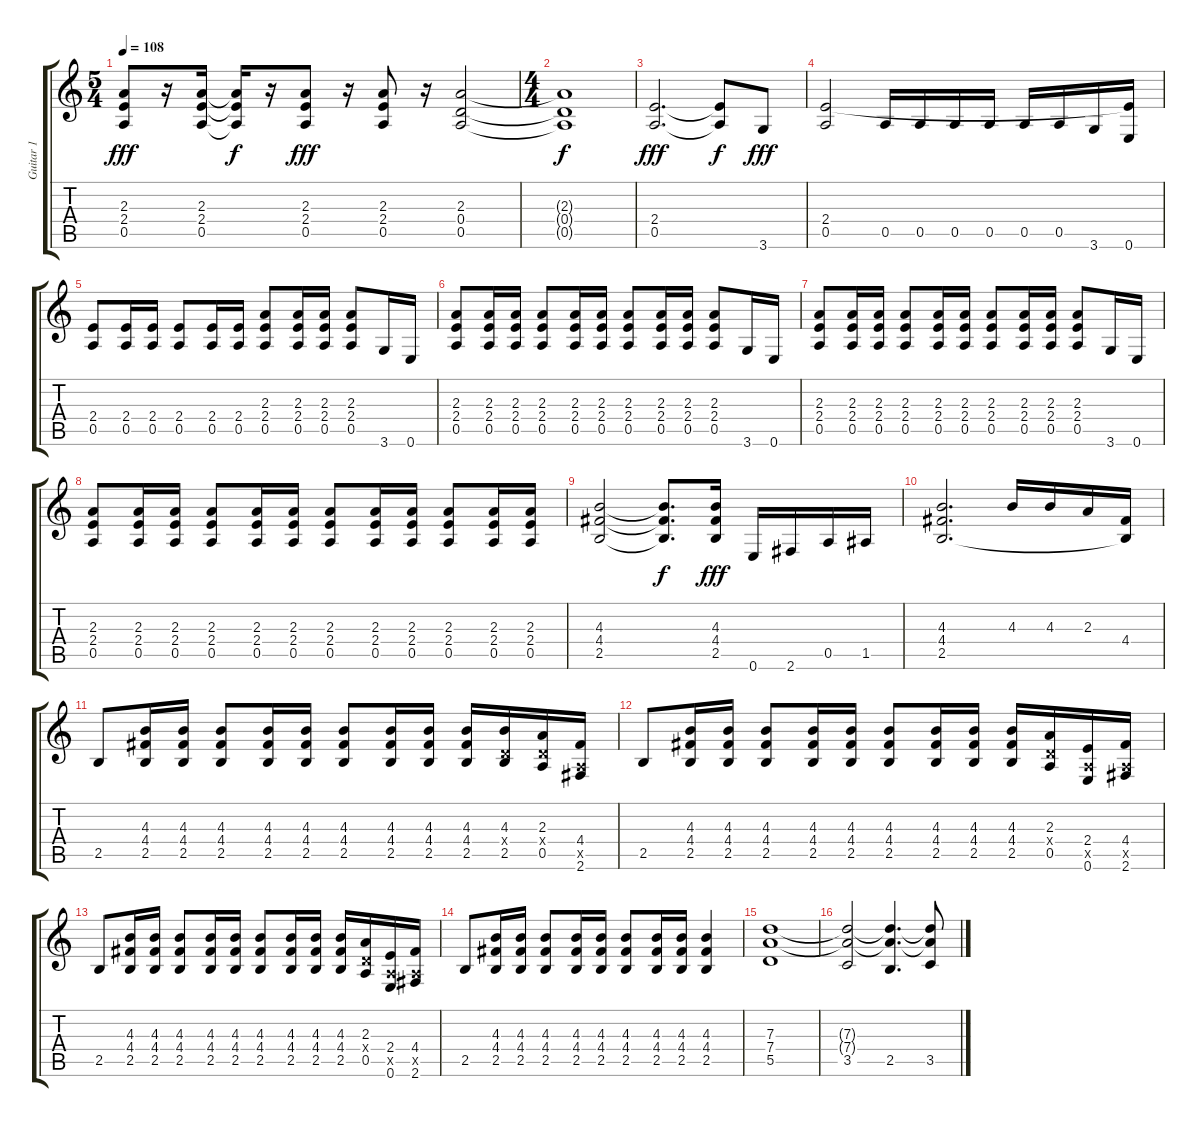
\track ("Guitar 1" "Guitar 1") {instrument distortionguitar}
\staff {score tabs}
\tuning (E4 B3 G3 D3 A2 E2) {hide}
\ts (5 4)
\tempo 108
\clef g2
\ks c
(2.3 2.4 0.5).8{dy fff} r.16 (2.3 2.4 0.5).16 (2.3{t} 2.4{t} 0.5{t}).16{dy f} r.16 (2.3 2.4 0.5).8{dy fff} r.16 (2.3 2.4 0.5).8 r.16 (2.3 0.4 0.5).2 |
\ts (4 4)
(2.3{t} 0.4{t} 0.5{t}).1{dy f} |
(2.4 0.5).2{d dy fff} (2.4{t} 0.5{t}).8{dy f} 3.6.8{dy fff} |
(2.4 0.5).2 0.5.16 0.5.16 0.5.16 0.5.16 0.5.16 0.5.16 3.6.16 (2.4{t} 0.6).16 |
(2.4 0.5).8 (2.4 0.5).16 (2.4 0.5).16 (2.4 0.5).8 (2.4 0.5).16 (2.4 0.5).16 (2.3 2.4 0.5).8 (2.3 2.4 0.5).16 (2.3 2.4 0.5).16 (2.3 2.4 0.5).8 3.6.16 0.6.16 |
(2.3 2.4 0.5).8 (2.3 2.4 0.5).16 (2.3 2.4 0.5).16 (2.3 2.4 0.5).8 (2.3 2.4 0.5).16 (2.3 2.4 0.5).16 (2.3 2.4 0.5).8 (2.3 2.4 0.5).16 (2.3 2.4 0.5).16 (2.3 2.4 0.5).8 3.6.16 0.6.16 |
(2.3 2.4 0.5).8 (2.3 2.4 0.5).16 (2.3 2.4 0.5).16 (2.3 2.4 0.5).8 (2.3 2.4 0.5).16 (2.3 2.4 0.5).16 (2.3 2.4 0.5).8 (2.3 2.4 0.5).16 (2.3 2.4 0.5).16 (2.3 2.4 0.5).8 3.6.16 0.6.16 |
(2.3 2.4 0.5).8 (2.3 2.4 0.5).16 (2.3 2.4 0.5).16 (2.3 2.4 0.5).8 (2.3 2.4 0.5).16 (2.3 2.4 0.5).16 (2.3 2.4 0.5).8 (2.3 2.4 0.5).16 (2.3 2.4 0.5).16 (2.3 2.4 0.5).8 (2.3 2.4 0.5).16 (2.3 2.4 0.5).16 |
(4.3 4.4 2.5).2 (4.3{t} 4.4{t} 2.5{t}).8{d dy f} (4.3 4.4 2.5).16{dy fff} 0.6.16 2.6.16 0.5.16 1.5.16 |
(4.3 4.4 2.5).2{d} 4.3.16 4.3.16 2.3.16 (4.4 2.5{t}).16 |
2.5.8 (4.3 4.4 2.5).16 (4.3 4.4 2.5).16 (4.3 4.4 2.5).8 (4.3 4.4 2.5).16 (4.3 4.4 2.5).16 (4.3 4.4 2.5).8 (4.3 4.4 2.5).16 (4.3 4.4 2.5).16 (4.3 4.4 2.5).16 (4.3 0.4{x} 2.5).16 (2.3 0.4{x} 0.5).16 (4.4 0.5{x} 2.6).16 |
2.5.8 (4.3 4.4 2.5).16 (4.3 4.4 2.5).16 (4.3 4.4 2.5).8 (4.3 4.4 2.5).16 (4.3 4.4 2.5).16 (4.3 4.4 2.5).8 (4.3 4.4 2.5).16 (4.3 4.4 2.5).16 (4.3 4.4 2.5).16 (2.3 0.4{x} 0.5).16 (2.4 0.5{x} 0.6).16 (4.4 0.5{x} 2.6).16 |
2.5.8 (4.3 4.4 2.5).16 (4.3 4.4 2.5).16 (4.3 4.4 2.5).8 (4.3 4.4 2.5).16 (4.3 4.4 2.5).16 (4.3 4.4 2.5).8 (4.3 4.4 2.5).16 (4.3 4.4 2.5).16 (4.3 4.4 2.5).16 (2.3 0.4{x} 0.5).16 (2.4 0.5{x} 0.6).16 (4.4 0.5{x} 2.6).16 |
2.5.8 (4.3 4.4 2.5).16 (4.3 4.4 2.5).16 (4.3 4.4 2.5).8 (4.3 4.4 2.5).16 (4.3 4.4 2.5).16 (4.3 4.4 2.5).8 (4.3 4.4 2.5).16 (4.3 4.4 2.5).16 (4.3 4.4 2.5).4 |
(7.3 7.4 5.5).1 |
(7.3{t} 7.4{t} 3.5).2 (7.3{t} 7.4{t} 2.5).4{d} (7.3{t} 7.4{t} 3.5).8
